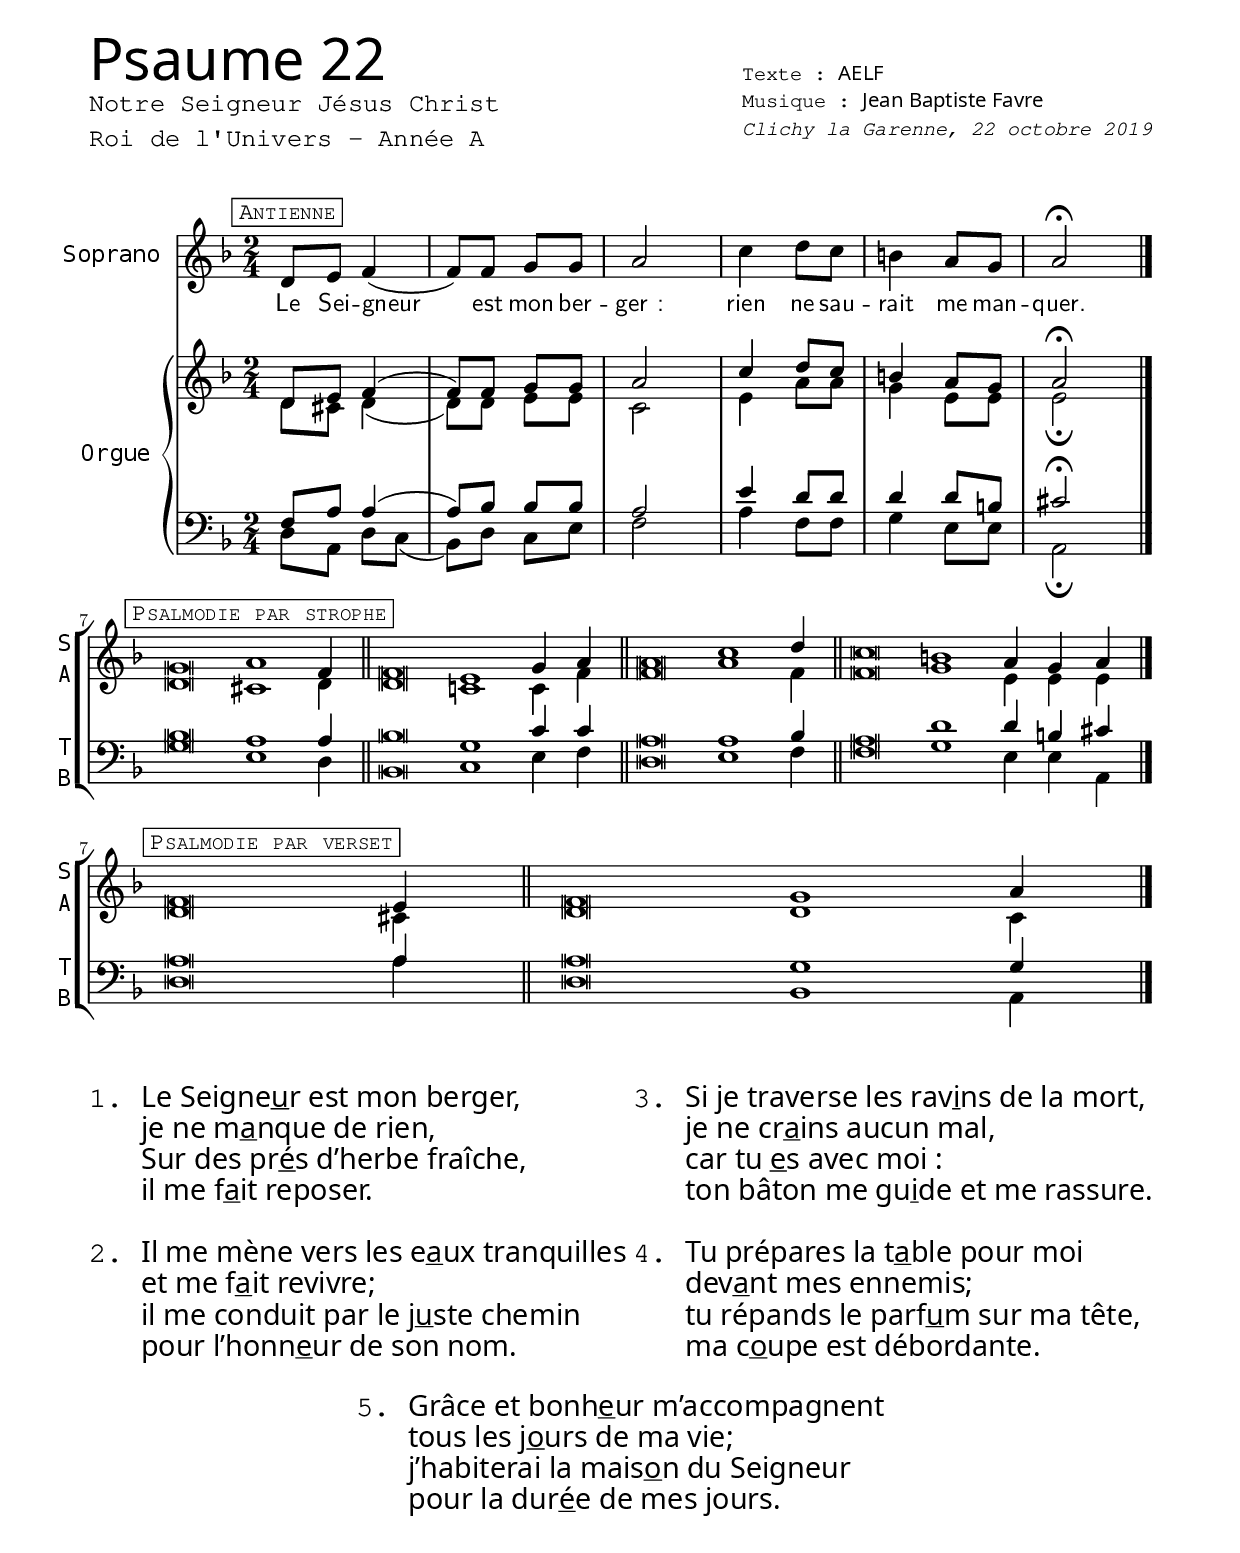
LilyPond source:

\version "2.18.2"
\language "english"
\include "../libs/commonFunctions.ily"

tempoVerseRallentando = {
  \set Score.tempoHideNote = ##t
  \tempo 4=60
}
tempoVerseAcelerando = {
  \set Score.tempoHideNote = ##t
  \tempo 2=120
}

scoreHeader = \header {
  title = "Psaume 22"
  subtitle = \markup { \column { "Notre Seigneur Jésus Christ" "Roi de l'Univers - Année A" } }
  composer = "Jean Baptiste Favre"
  poet = "AELF"
  date = "Clichy la Garenne, 22 octobre 2019"
}

global = {
  \time 2/4
  \key d \minor
}

%%%%%%%%%%%%%%%%%%%%%%%%%%%%%%
%%%%%%%%%% Antiphon %%%%%%%%%%
%%%%%%%%%%%%%%%%%%%%%%%%%%%%%%

antiphonMusicSoprano = \relative c' {
   d8 e f4 (f8) f8 g g a2 c4 d8 c b4 a8 g a2
  }

antiphonMusicAlto = \relative c' {
   d8 cs d4 (d8) d e e c2 e4 a8 a g4 e8 e e2
  }

antiphonMusicTenor =  \relative c {
   f8 a a4 (a8)[ bf] bf bf a2 e'4 d8 d d4 d8 b cs2
  }

antiphonMusicBass =  \relative c {
   d8 a d8 c (bf8) d c e f2 a4 f8 f g4 e8 e a,2
  }

antiphonRythm = {
    \markCustom "Antienne"
    s2*6  \bar "|." \break
  }
antiphonLyrics = \lyricmode {
    Le Sei -- gneur est mon ber -- ger_: rien ne sau -- rait me man -- quer.
  }

antiphonLyricsSoprano = \antiphonLyrics
antiphonLyricsAlto = \antiphonLyrics
antiphonLyricsTenor = \antiphonLyrics
antiphonLyricsBass = \lyricmode {
    Le Sei -- gneur_ -- _ -- est mon ber -- ger_: rien ne sau -- rait me man -- quer.
  }

%%%%%%%%%%%%%%%%%%%%%%%%%%%%%%%%%%%%%%%%%%%%%%
%%%%%%%%%%          Verses          %%%%%%%%%%
%%%%%%%%%%%%%%%%%%%%%%%%%%%%%%%%%%%%%%%%%%%%%%

% quand on a fini de rentrer la musique partout, on peut préciser
% (chez les Soprano uniquement!) les paramètres de tempo MIDI
% en utilisant \tAcce et \tRall

verseStropheRythm = {
  \accidentalStyle forget
  \once \override Score.RehearsalMark.break-align-symbols = #'(clef)
  \markCustom "Psalmodie par strophe" \cadenzaOn
  \tempoVerseAcelerando s\breve s1 \tempoVerseRallentando s4 \bar "||"
  \tempoVerseAcelerando s\breve s1 \tempoVerseRallentando s4 s4 \bar "||"
  \tempoVerseAcelerando s\breve s1 \tempoVerseRallentando s4 \bar "||"
  \tempoVerseAcelerando s\breve s1 \tempoVerseRallentando s4 s4 s4 \bar "|." \break
  \markCustom "Psalmodie par verset"
  \tempoVerseAcelerando s\breve \tempoVerseRallentando s4 \bar "||"
  \tempoVerseAcelerando s\breve s1 \tempoVerseRallentando s4 \bar "|." \break
}

verseStropheMusicSoprano = \relative c' {
  g'\breve a1 f4
  f\breve e1 g4 a4
  a\breve c1 d4
  c\breve b1 a4 g4 a4

  f\breve e4
  f\breve g1 a4
  }

verseStropheMusicAlto = \relative c' {
  d\breve cs1 d4
  d\breve c1 c4 f4
  f\breve a1 f4
  f\breve g1 e4 e4 e4

  d\breve cs4
  d\breve d1 cs4
  }

verseStropheMusicTenor = \relative c' {
  bf\breve a1 a4
  bf\breve g1 c4 c4
  a\breve a1 bf4
  a\breve d1 d4 b4 cs4

  a\breve a4
  a\breve g1 g4
  }

verseStropheMusicBass = \relative c {
  g'\breve e1 d4
  bf\breve c1 e4 f4
  d\breve e1 f4
  f\breve g1 e4 e4 a,4

  d\breve a'4
  d,\breve bf1 a4
  }

verseLyrics = \markuplist {
  \override #'(font-family . sans)
  \override #'(font-size . 2)
  \column {
    \fill-line {
      \left-column{
        \concat { \typewriter "1. " "Le Seigne" \underline u "r est mon berger," }
        \concat { \typewriter "   " "je ne m" \underline a "nque de rien," }
        \concat { \typewriter "   " "Sur des pr" \underline é "s d’herbe fraîche," }
        \concat { \typewriter "   " "il me f" \underline a "it reposer." }
        \vspace #1
        \concat { \typewriter "2. " "Il me mène vers les e" \underline a "ux tranquilles" }
        \concat { \typewriter "   " "et me f" \underline a "it revivre;" }
        \concat { \typewriter "   " "il me conduit par le j" \underline u "ste chemin" }
        \concat { \typewriter "   " "pour l’honn" \underline e "ur de son nom." }
      }
      \hspace #1
      \left-column{
        \concat { \typewriter "3. " "Si je traverse les rav" \underline i "ns de la mort," }
        \concat { \typewriter "   " "je ne cr" \underline a "ins aucun mal," }
        \concat { \typewriter "   " "car tu " \underline e "s avec moi&nbsp;:" }
        \concat { \typewriter "   " "ton bâton me gu" \underline i "de et me rassure." }
        \vspace #1
        \concat { \typewriter "4. " "Tu prépares la t" \underline a "ble pour moi" }
        \concat { \typewriter "   " "dev" \underline a "nt mes ennemis;" }
        \concat { \typewriter "   " "tu répands le parf" \underline u "m sur ma tête," }
        \concat { \typewriter "   " "ma c" \underline o "upe est débordante." }
      }
    }
    \vspace #1
    \fill-line{
      \left-column {
        \concat { \typewriter "5. " "Grâce et bonh" \underline e "ur m’accompagnent" }
        \concat { \typewriter "   " "tous les j" \underline o "urs de ma vie;" }
        \concat { \typewriter "   " "j’habiterai la mais" \underline o "n du Seigneur" }
        \concat { \typewriter "   " "pour la dur" \underline é "e de mes jours." }
      }
    }
  }
}

%%%%%%%%%%%%%%%%%%%%%%%%%%%%%%%%%%%%%%%%%%%%%%%%%%%%%%%%%%%%%%%%%%%%%
%%%%%%%%%%%%%%%%%%%          Draw score          %%%%%%%%%%%%%%%%%%%%
%%%%%%%%%%%%%%%%%%%%%%%%%%%%%%%%%%%%%%%%%%%%%%%%%%%%%%%%%%%%%%%%%%%%%
% Load Piano settings & layout
partition = {
  <<
    % Antienne à 4 voix mixtes
    %\include "../libs/layouts/commonAntiphonFourVoices.ily"
    \new ChoirStaff = "Antophon4Voices" <<
      \new Staff = "AntiphonSopranoStaff" <<
        \once \override Staff.VerticalAxisGroup.remove-first = ##t
        \set Staff.instrumentName = "Soprano"
        \clef "treble"
        \new Dynamics \antiphonRythm
        \new Voice = "antiphonSoprano" { \global \antiphonMusicSoprano \fermata }
        \new Lyrics \lyricsto "antiphonSoprano" { \antiphonLyricsSoprano }
      >>
    >>
    \new PianoStaff
    <<
      \set PianoStaff.instrumentName = #"Orgue"
      \new Staff <<
        \set Staff.printPartCombineTexts = ##f
        \once \override Staff.VerticalAxisGroup.remove-first = ##t
        \clef treble
        \new Voice = "soprani" {\global \voiceOne \antiphonMusicSoprano \fermata }
        \new Voice = "alti" {\global \voiceTwo \antiphonMusicAlto \fermata }
      >>
      \new Staff <<
        \set Staff.printPartCombineTexts = ##f
        \once \override Staff.VerticalAxisGroup.remove-first = ##t
        \clef bass
        \new Voice = "tenors" {\global \voiceThree \antiphonMusicTenor \fermata }
        \new Voice = "bass" {\global \voiceFour \antiphonMusicBass \fermata }
      >>
    >>
    \new ChoirStaff = "versePsalmody"
    <<
      \new Staff = "verseSopranoAlto" <<
        \set Staff.shortInstrumentName = \markup { \right-column { "S" "A" } }
        \once \override Staff.VerticalAxisGroup.remove-first = ##t
        \global
        \clef treble
        \new Dynamics { \silence \antiphonMusicSoprano \verseStropheRythm }
        \new Voice = "verseSoprano" << \voiceOne {\silence \antiphonMusicSoprano \cadenzaOn \verseStropheMusicSoprano } >>
        \new Voice = "verseAlto" << \voiceTwo {\silence \antiphonMusicSoprano \cadenzaOn \verseStropheMusicAlto } >>
      >>
      \new Staff = "verseTenorBass" <<
        \set Staff.shortInstrumentName = \markup { \right-column { "T" "B" } }
        \once \override Staff.VerticalAxisGroup.remove-first = ##t
        \global
        \clef bass
        \new Dynamics {\silence \antiphonMusicSoprano \verseStropheRythm}
        \new Voice = "verseTenor" << \voiceOne {\silence \antiphonMusicSoprano \cadenzaOn \verseStropheMusicTenor } >>
        \new Voice = "verseBass" << \voiceTwo {\silence \antiphonMusicSoprano \cadenzaOn \verseStropheMusicBass } >>
      >>
    >>
  >>
}
%%%%%%%%%%%%% PARTITION VISUELLE %%%%%%%%%%%%%
% PDF output
\paper {
  top-margin = 1.5\cm
  bottom-margin = 1.5\cm
  left-margin = 1.5\cm
  right-margin = 1.5\cm
  markup-system-spacing = #'((basic-distance . 10)
     (minimum-distance . 10)
     (padding . 5)
     (stretchability . 5))
  #(define fonts
    (set-global-fonts
     #:music "emmentaler"
     #:brace "emmentaler"
     #:roman "Latin Modern Roman"
     #:sans "Cantarell"
  ))
  #(include-special-characters)
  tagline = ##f
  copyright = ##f
  scoreTitleMarkup = \markup \columns {
    \fill-line {
      \column {
        \line {
          \left-column {
            \fontsize #8 \sans \fromproperty #'header:title
            \fontsize #1 \typewriter \fromproperty #'header:subtitle
          }
        }
      }
      \column {
        \line {
          \fontsize #-1
          \left-column {
            \line { \concat { \typewriter "Texte&nbsp;: " \sans \fromproperty #'header:poet \bold " " } }
            \line { \concat { \typewriter "Musique&nbsp;: " \sans \fromproperty #'header:composer \bold " " } }
            \typewriter \italic \fromproperty #'header:date
          }
        }
      }
    }
  }
}

\score {
  \partition
  \layout {
      ragged-last = ##f
      \context {
          \Staff
          \RemoveEmptyStaves
          \override NoteHead.style = #'altdefault
          \override InstrumentName.font-name = #"Monospace Regular"
      }
      \context {
          \PianoStaff
          \RemoveEmptyStaves
          \override NoteHead.style = #'altdefault
          \override InstrumentName.font-name = #"Monospace Regular"
      }
      \context {
          \ChoirStaff
          \RemoveEmptyStaves
          \override NoteHead.style = #'altdefault
          \override InstrumentName.font-name = #"Monospace Regular"
      }
      \override LyricText.font-name = #"Latin Modern Sans"
      \override Score.RehearsalMark.font-family = #'typewriter
  }
  \scoreHeader
}
\verseLyrics